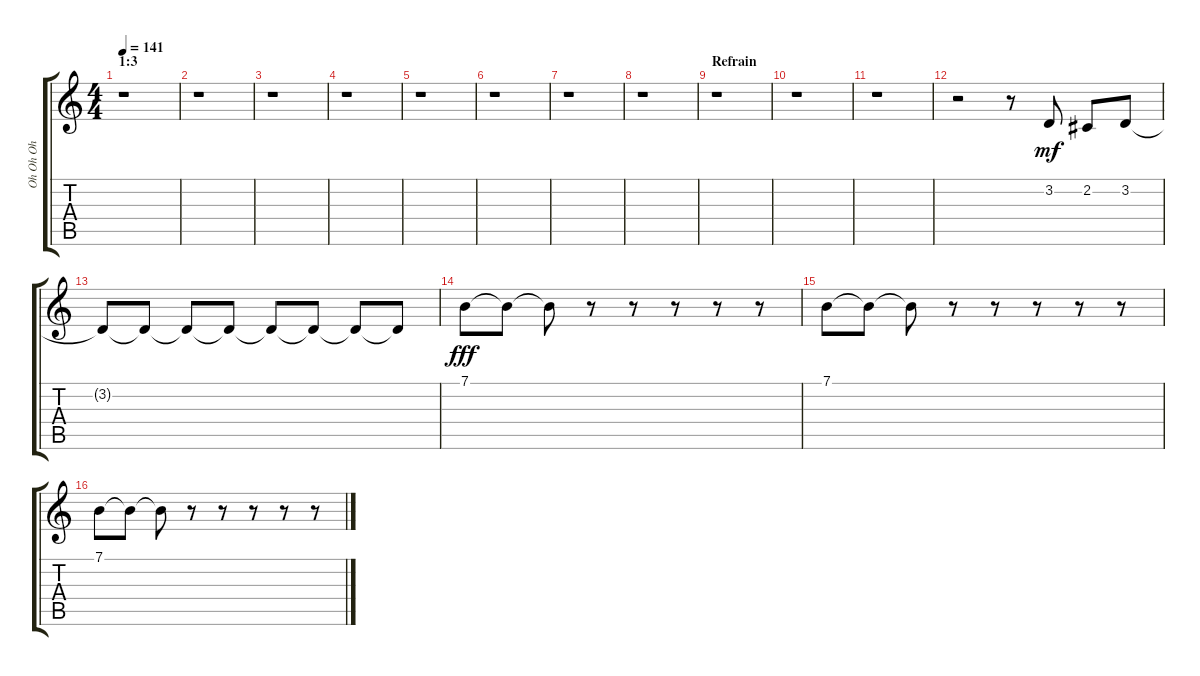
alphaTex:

\track ("Oh Oh Oh" "Oh Oh Oh") {instrument voiceoohs}
\staff {score tabs}
\tuning (E4 B3 G3 D3 A2 E2) {hide}
\ts (4 4)
\section ("" "1:3")
\tempo 141
\clef g2
\ks c
r.1{dy fff} |
r.1 |
r.1 |
r.1 |
r.1 |
r.1 |
r.1 |
r.1 |
\section ("" "Refrain")
r.1 |
r.1 |
r.1 |
r.2 r.8 3.2.8{dy mf} 2.2.8 3.2.8 |
3.2{t}.8 3.2{t}.8 3.2{t}.8 3.2{t}.8 3.2{t}.8 3.2{t}.8 3.2{t}.8 3.2{t}.8 |
7.1.8{dy fff} 7.1{t}.8 7.1{t}.8 r.8 r.8 r.8 r.8 r.8 |
7.1.8 7.1{t}.8 7.1{t}.8 r.8 r.8 r.8 r.8 r.8 |
7.1.8 7.1{t}.8 7.1{t}.8 r.8 r.8 r.8 r.8 r.8
